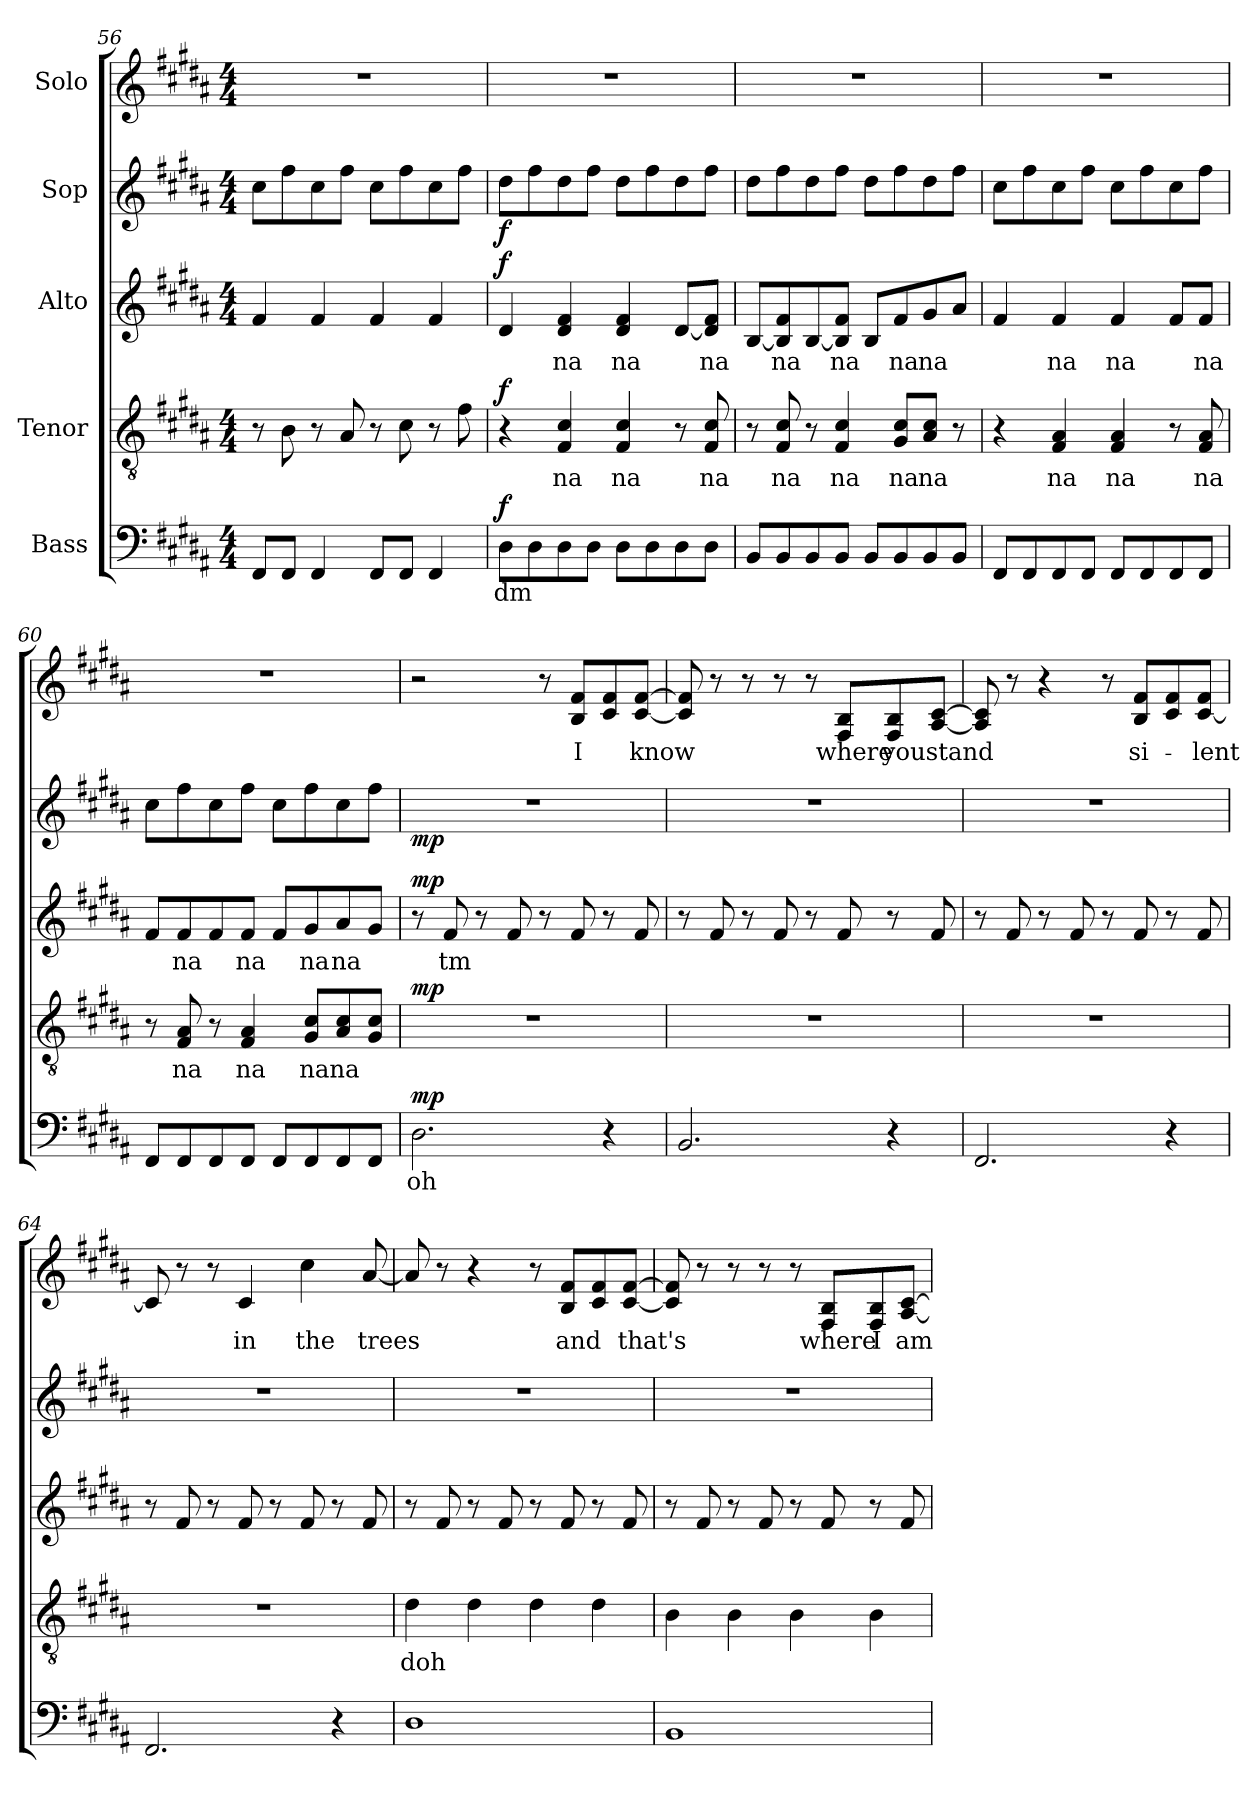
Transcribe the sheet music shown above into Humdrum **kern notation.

**kern	**text	**dynam	**kern	**text	**dynam	**kern	**text	**dynam	**kern	**dynam	**kern	**text
*part5	*part5	*part5	*part4	*part4	*part4	*part3	*part3	*part3	*part2	*part2	*part1	*part1
*staff5	*staff5	*staff5	*staff4	*staff4	*staff4	*staff3	*staff3	*staff3	*staff2	*staff2	*staff1	*staff1
*I"Bass	*	*	*I"Tenor	*	*	*I"Alto	*	*	*I"Sop	*	*I"Solo	*
*clefF4	*	*	*clefGv2	*	*	*clefG2	*	*	*clefG2	*	*clefG2	*
*k[f#c#g#d#a#]	*	*	*k[f#c#g#d#a#]	*	*	*k[f#c#g#d#a#]	*	*	*k[f#c#g#d#a#]	*	*k[f#c#g#d#a#]	*
*M4/4	*	*	*M4/4	*	*	*M4/4	*	*	*M4/4	*	*M4/4	*
=56	=56	=56	=56	=56	=56	=56	=56	=56	=56	=56	=56	=56
8FF#/L	.	.	8r	.	.	4f#/	.	.	8cc#\L	.	1r	.
8FF#/J	.	.	8B\	.	.	.	.	.	8ff#\	.	.	.
4FF#/	.	.	8r	.	.	4f#/	.	.	8cc#\	.	.	.
.	.	.	8A#/	.	.	.	.	.	8ff#\J	.	.	.
8FF#/L	.	.	8r	.	.	4f#/	.	.	8cc#\L	.	.	.
8FF#/J	.	.	8c#\	.	.	.	.	.	8ff#\	.	.	.
4FF#/	.	.	8r	.	.	4f#/	.	.	8cc#\	.	.	.
.	.	.	8f#\	.	.	.	.	.	8ff#\J	.	.	.
=57	=57	=57	=57	=57	=57	=57	=57	=57	=57	=57	=57	=57
!	!LO:LY:b	!LO:DY:b	!	!	!LO:DY:b	!	!	!LO:DY:b	!	!LO:DY:b	!	!
8D#\L	dm	f	4r	.	f	4d#/	.	f	8dd#\L	f	1r	.
8D#\	.	.	.	.	.	.	.	.	8ff#\	.	.	.
!	!	!	!	!LO:LY:b	!	!	!LO:LY:b	!	!	!	!	!
8D#\	.	.	4F#/ 4c#/	na	.	4d#/ 4f#/	na	.	8dd#\	.	.	.
8D#\J	.	.	.	.	.	.	.	.	8ff#\J	.	.	.
!	!	!	!	!LO:LY:b	!	!	!LO:LY:b	!	!	!	!	!
8D#\L	.	.	4F#/ 4c#/	na	.	4d#/ 4f#/	na	.	8dd#\L	.	.	.
8D#\	.	.	.	.	.	.	.	.	8ff#\	.	.	.
8D#\	.	.	8r	.	.	[8d#/L	.	.	8dd#\	.	.	.
!	!	!	!	!LO:LY:b	!	!	!LO:LY:b	!	!	!	!	!
8D#\J	.	.	8F#/ 8c#/	na	.	8d#/] 8f#/J	na	.	8ff#\J	.	.	.
=58	=58	=58	=58	=58	=58	=58	=58	=58	=58	=58	=58	=58
8BB/L	.	.	8r	.	.	[8B/L	.	.	8dd#\L	.	1r	.
!	!	!	!	!LO:LY:b	!	!	!LO:LY:b	!	!	!	!	!
8BB/	.	.	8F#/ 8c#/	na	.	8B/] 8f#/	na	.	8ff#\	.	.	.
8BB/	.	.	8r	.	.	[8B/	.	.	8dd#\	.	.	.
!	!	!	!	!LO:LY:b	!	!	!LO:LY:b	!	!	!	!	!
8BB/J	.	.	4F#/ 4c#/	na	.	8B/] 8f#/J	na	.	8ff#\J	.	.	.
8BB/L	.	.	.	.	.	8B/L	.	.	8dd#\L	.	.	.
!	!	!	!	!LO:LY:b	!	!	!LO:LY:b	!	!	!	!	!
8BB/	.	.	8G#/ 8c#/L	na	.	8f#/	na	.	8ff#\	.	.	.
!	!	!	!	!LO:LY:b	!	!	!LO:LY:b	!	!	!	!	!
8BB/	.	.	8A#/ 8c#/J	na	.	8g#/	na	.	8dd#\	.	.	.
8BB/J	.	.	8r	.	.	8a#/J	.	.	8ff#\J	.	.	.
!!LO:PB:g=z
=59	=59	=59	=59	=59	=59	=59	=59	=59	=59	=59	=59	=59
8FF#/L	.	.	4r	.	.	4f#/	.	.	8cc#\L	.	1r	.
8FF#/	.	.	.	.	.	.	.	.	8ff#\	.	.	.
!	!	!	!	!LO:LY:b	!	!	!LO:LY:b	!	!	!	!	!
8FF#/	.	.	4F#/ 4A#/	na	.	4f#/	na	.	8cc#\	.	.	.
8FF#/J	.	.	.	.	.	.	.	.	8ff#\J	.	.	.
!	!	!	!	!LO:LY:b	!	!	!LO:LY:b	!	!	!	!	!
8FF#/L	.	.	4F#/ 4A#/	na	.	4f#/	na	.	8cc#\L	.	.	.
8FF#/	.	.	.	.	.	.	.	.	8ff#\	.	.	.
8FF#/	.	.	8r	.	.	8f#/L	.	.	8cc#\	.	.	.
!	!	!	!	!LO:LY:b	!	!	!LO:LY:b	!	!	!	!	!
8FF#/J	.	.	8F#/ 8A#/	na	.	8f#/J	na	.	8ff#\J	.	.	.
=60	=60	=60	=60	=60	=60	=60	=60	=60	=60	=60	=60	=60
8FF#/L	.	.	8r	.	.	8f#/L	.	.	8cc#\L	.	1r	.
!	!	!	!	!LO:LY:b	!	!	!LO:LY:b	!	!	!	!	!
8FF#/	.	.	8F#/ 8A#/	na	.	8f#/	na	.	8ff#\	.	.	.
8FF#/	.	.	8r	.	.	8f#/	.	.	8cc#\	.	.	.
!	!	!	!	!LO:LY:b	!	!	!LO:LY:b	!	!	!	!	!
8FF#/J	.	.	4F#/ 4A#/	na	.	8f#/J	na	.	8ff#\J	.	.	.
8FF#/L	.	.	.	.	.	8f#/L	.	.	8cc#\L	.	.	.
!	!	!	!	!LO:LY:b	!	!	!LO:LY:b	!	!	!	!	!
8FF#/	.	.	8G#/ 8c#/L	na	.	8g#/	na	.	8ff#\	.	.	.
!	!	!	!	!LO:LY:b	!	!	!LO:LY:b	!	!	!	!	!
8FF#/	.	.	8A#/ 8c#/	na	.	8a#/	na	.	8cc#\	.	.	.
8FF#/J	.	.	8G#/ 8c#/J	.	.	8g#/J	.	.	8ff#\J	.	.	.
=61	=61	=61	=61	=61	=61	=61	=61	=61	=61	=61	=61	=61
!	!LO:LY:b	!LO:DY:b	!	!	!LO:DY:b	!	!	!LO:DY:b	!	!LO:DY:b	!	!
2.D#\	oh	mp	1r	.	mp	8r	.	mp	1r	mp	2r	.
!	!	!	!	!	!	!	!LO:LY:b	!	!	!	!	!
.	.	.	.	.	.	8f#/	tm	.	.	.	.	.
.	.	.	.	.	.	8r	.	.	.	.	.	.
.	.	.	.	.	.	8f#/	.	.	.	.	.	.
.	.	.	.	.	.	8r	.	.	.	.	8r	.
!	!	!	!	!	!	!	!	!	!	!	!	!LO:LY:b
.	.	.	.	.	.	8f#/	.	.	.	.	8B/ 8f#/L	I
4r	.	.	.	.	.	8r	.	.	.	.	8c#/ 8f#/	.
!	!	!	!	!	!	!	!	!	!	!	!	!LO:LY:b
.	.	.	.	.	.	8f#/	.	.	.	.	[8c#/ [8f#/J	know
!!LO:LB:g=z
=62	=62	=62	=62	=62	=62	=62	=62	=62	=62	=62	=62	=62
2.BB/	.	.	1r	.	.	8r	.	.	1r	.	8c#/] 8f#/]	.
.	.	.	.	.	.	8f#/	.	.	.	.	8r	.
.	.	.	.	.	.	8r	.	.	.	.	8r	.
.	.	.	.	.	.	8f#/	.	.	.	.	8r	.
.	.	.	.	.	.	8r	.	.	.	.	8r	.
!	!	!	!	!	!	!	!	!	!	!	!	!LO:LY:b
.	.	.	.	.	.	8f#/	.	.	.	.	8F#/ 8B/L	where
!	!	!	!	!	!	!	!	!	!	!	!	!LO:LY:b
4r	.	.	.	.	.	8r	.	.	.	.	8F#/ 8B/	you
!	!	!	!	!	!	!	!	!	!	!	!	!LO:LY:b
.	.	.	.	.	.	8f#/	.	.	.	.	[8A#/ [8c#/J	stand
=63	=63	=63	=63	=63	=63	=63	=63	=63	=63	=63	=63	=63
2.FF#/	.	.	1r	.	.	8r	.	.	1r	.	8A#/] 8c#/]	.
.	.	.	.	.	.	8f#/	.	.	.	.	8r	.
.	.	.	.	.	.	8r	.	.	.	.	4r	.
.	.	.	.	.	.	8f#/	.	.	.	.	.	.
.	.	.	.	.	.	8r	.	.	.	.	8r	.
!	!	!	!	!	!	!	!	!	!	!	!	!LO:LY:b
.	.	.	.	.	.	8f#/	.	.	.	.	8B/ 8f#/L	si-
4r	.	.	.	.	.	8r	.	.	.	.	8c#/ 8f#/	.
!	!	!	!	!	!	!	!	!	!	!	!	!LO:LY:b
.	.	.	.	.	.	8f#/	.	.	.	.	[8c#/ 8f#/J	-lent
=64	=64	=64	=64	=64	=64	=64	=64	=64	=64	=64	=64	=64
2.FF#/	.	.	1r	.	.	8r	.	.	1r	.	8c#/]	.
.	.	.	.	.	.	8f#/	.	.	.	.	8r	.
.	.	.	.	.	.	8r	.	.	.	.	8r	.
!	!	!	!	!	!	!	!	!	!	!	!	!LO:LY:b
.	.	.	.	.	.	8f#/	.	.	.	.	4c#/	in
.	.	.	.	.	.	8r	.	.	.	.	.	.
!	!	!	!	!	!	!	!	!	!	!	!	!LO:LY:b
.	.	.	.	.	.	8f#/	.	.	.	.	4cc#\	the
4r	.	.	.	.	.	8r	.	.	.	.	.	.
!	!	!	!	!	!	!	!	!	!	!	!	!LO:LY:b
.	.	.	.	.	.	8f#/	.	.	.	.	[8a#/	trees
!!LO:PB:g=z
=65	=65	=65	=65	=65	=65	=65	=65	=65	=65	=65	=65	=65
!	!	!	!	!LO:LY:b	!	!	!	!	!	!	!	!
1D#	.	.	4d#\	doh	.	8r	.	.	1r	.	8a#/]	.
.	.	.	.	.	.	8f#/	.	.	.	.	8r	.
.	.	.	4d#\	.	.	8r	.	.	.	.	4r	.
.	.	.	.	.	.	8f#/	.	.	.	.	.	.
.	.	.	4d#\	.	.	8r	.	.	.	.	8r	.
!	!	!	!	!	!	!	!	!	!	!	!	!LO:LY:b
.	.	.	.	.	.	8f#/	.	.	.	.	8B/ 8f#/L	and
.	.	.	4d#\	.	.	8r	.	.	.	.	8c#/ 8f#/	.
!	!	!	!	!	!	!	!	!	!	!	!	!LO:LY:b
.	.	.	.	.	.	8f#/	.	.	.	.	[8c#/ [8f#/J	that's
=66	=66	=66	=66	=66	=66	=66	=66	=66	=66	=66	=66	=66
1BB	.	.	4B\	.	.	8r	.	.	1r	.	8c#/] 8f#/]	.
.	.	.	.	.	.	8f#/	.	.	.	.	8r	.
.	.	.	4B\	.	.	8r	.	.	.	.	8r	.
.	.	.	.	.	.	8f#/	.	.	.	.	8r	.
.	.	.	4B\	.	.	8r	.	.	.	.	8r	.
!	!	!	!	!	!	!	!	!	!	!	!	!LO:LY:b
.	.	.	.	.	.	8f#/	.	.	.	.	8F#/ 8B/L	where
!	!	!	!	!	!	!	!	!	!	!	!	!LO:LY:b
.	.	.	4B\	.	.	8r	.	.	.	.	8F#/ 8B/	I
!	!	!	!	!	!	!	!	!	!	!	!	!LO:LY:b
.	.	.	.	.	.	8f#/	.	.	.	.	[8A#/ [8c#/J	am
=	=	=	=	=	=	=	=	=	=	=	=	=
*-	*-	*-	*-	*-	*-	*-	*-	*-	*-	*-	*-	*-
